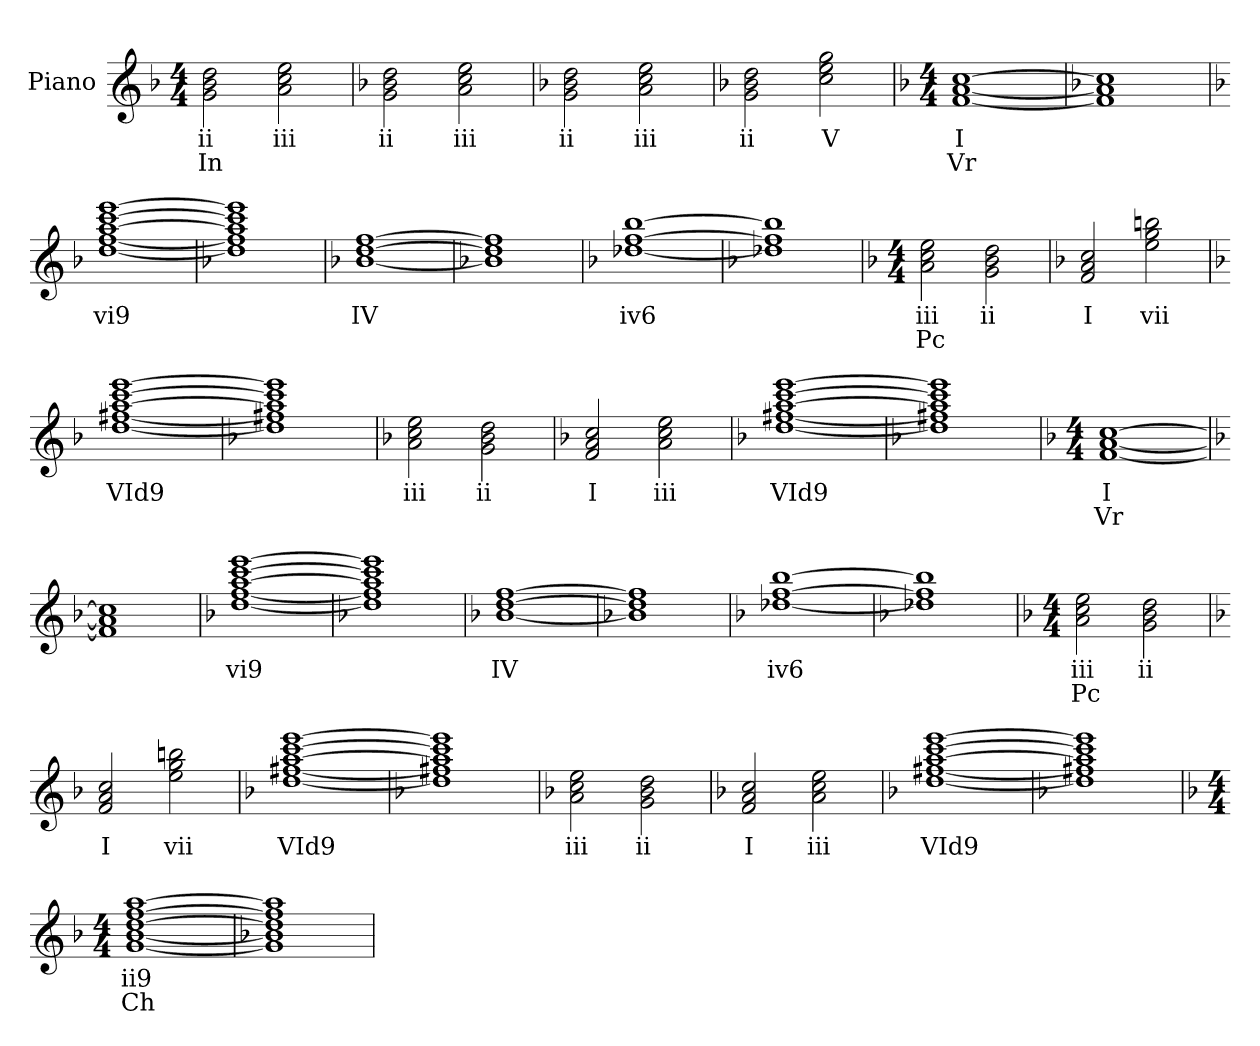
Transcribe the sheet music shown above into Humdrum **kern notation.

**kern	**text	**text
*part1	*part1	*part1
*staff1	*staff1	*staff1
*I"Piano	*	*
*I'Pno	*	*
*k[b-]	*	*
*F:	*	*
*M4/4	*	*
=	=	=
2g 2b- 2dd	ii	In
2a 2cc 2ee	iii	.
=	=	=
*k[b-]	*	*
*F:	*	*
2g 2b- 2dd	ii	.
2a 2cc 2ee	iii	.
=	=	=
*k[b-]	*	*
*F:	*	*
2g 2b- 2dd	ii	.
2a 2cc 2ee	iii	.
=	=	=
*k[b-]	*	*
*F:	*	*
2g 2b- 2dd	ii	.
2cc 2ee 2gg	V	.
=	=	=
*k[b-]	*	*
*F:	*	*
*M4/4	*	*
[1f [1a [1cc	I	Vr
=	=	=
*k[b-]	*	*
*F:	*	*
1f] 1a] 1cc]	.	.
=	=	=
*k[b-]	*	*
*F:	*	*
[1dd [1ff [1aa [1ccc [1eee	vi9	.
=	=	=
*k[b-]	*	*
*F:	*	*
1dd] 1ff] 1aa] 1ccc] 1eee]	.	.
=	=	=
*k[b-]	*	*
*F:	*	*
[1b- [1dd [1ff	IV	.
=	=	=
*k[b-]	*	*
*F:	*	*
1b-] 1dd] 1ff]	.	.
=	=	=
*k[b-]	*	*
*F:	*	*
[1dd-X [1ff [1bb-	iv6	.
=	=	=
*k[b-]	*	*
*F:	*	*
1dd-X] 1ff] 1bb-]	.	.
=	=	=
*k[b-]	*	*
*F:	*	*
*M4/4	*	*
2a 2cc 2ee	iii	Pc
2g 2b- 2dd	ii	.
=	=	=
*k[b-]	*	*
*F:	*	*
2f 2a 2cc	I	.
2ee 2gg 2bbn	vii	.
=	=	=
*k[b-]	*	*
*F:	*	*
[1dd [1ff#X [1aa [1ccc [1eee	VId9	.
=	=	=
*k[b-]	*	*
*F:	*	*
1dd] 1ff#X] 1aa] 1ccc] 1eee]	.	.
=	=	=
*k[b-]	*	*
*F:	*	*
2a 2cc 2ee	iii	.
2g 2b- 2dd	ii	.
=	=	=
*k[b-]	*	*
*F:	*	*
2f 2a 2cc	I	.
2a 2cc 2ee	iii	.
=	=	=
*k[b-]	*	*
*F:	*	*
[1dd [1ff#X [1aa [1ccc [1eee	VId9	.
=	=	=
*k[b-]	*	*
*F:	*	*
1dd] 1ff#X] 1aa] 1ccc] 1eee]	.	.
=	=	=
*k[b-]	*	*
*F:	*	*
*M4/4	*	*
[1f [1a [1cc	I	Vr
=	=	=
*k[b-]	*	*
*F:	*	*
1f] 1a] 1cc]	.	.
=	=	=
*k[b-]	*	*
*F:	*	*
[1dd [1ff [1aa [1ccc [1eee	vi9	.
=	=	=
*k[b-]	*	*
*F:	*	*
1dd] 1ff] 1aa] 1ccc] 1eee]	.	.
=	=	=
*k[b-]	*	*
*F:	*	*
[1b- [1dd [1ff	IV	.
=	=	=
*k[b-]	*	*
*F:	*	*
1b-] 1dd] 1ff]	.	.
=	=	=
*k[b-]	*	*
*F:	*	*
[1dd-X [1ff [1bb-	iv6	.
=	=	=
*k[b-]	*	*
*F:	*	*
1dd-X] 1ff] 1bb-]	.	.
=	=	=
*k[b-]	*	*
*F:	*	*
*M4/4	*	*
2a 2cc 2ee	iii	Pc
2g 2b- 2dd	ii	.
=	=	=
*k[b-]	*	*
*F:	*	*
2f 2a 2cc	I	.
2ee 2gg 2bbn	vii	.
=	=	=
*k[b-]	*	*
*F:	*	*
[1dd [1ff#X [1aa [1ccc [1eee	VId9	.
=	=	=
*k[b-]	*	*
*F:	*	*
1dd] 1ff#X] 1aa] 1ccc] 1eee]	.	.
=	=	=
*k[b-]	*	*
*F:	*	*
2a 2cc 2ee	iii	.
2g 2b- 2dd	ii	.
=	=	=
*k[b-]	*	*
*F:	*	*
2f 2a 2cc	I	.
2a 2cc 2ee	iii	.
=	=	=
*k[b-]	*	*
*F:	*	*
[1dd [1ff#X [1aa [1ccc [1eee	VId9	.
=	=	=
*k[b-]	*	*
*F:	*	*
1dd] 1ff#X] 1aa] 1ccc] 1eee]	.	.
=	=	=
*k[b-]	*	*
*F:	*	*
*M4/4	*	*
[1g [1b- [1dd [1ff [1aa	ii9	Ch
=	=	=
*k[b-]	*	*
*F:	*	*
1g] 1b-] 1dd] 1ff] 1aa]	.	.
=	=	=
*-	*-	*-
